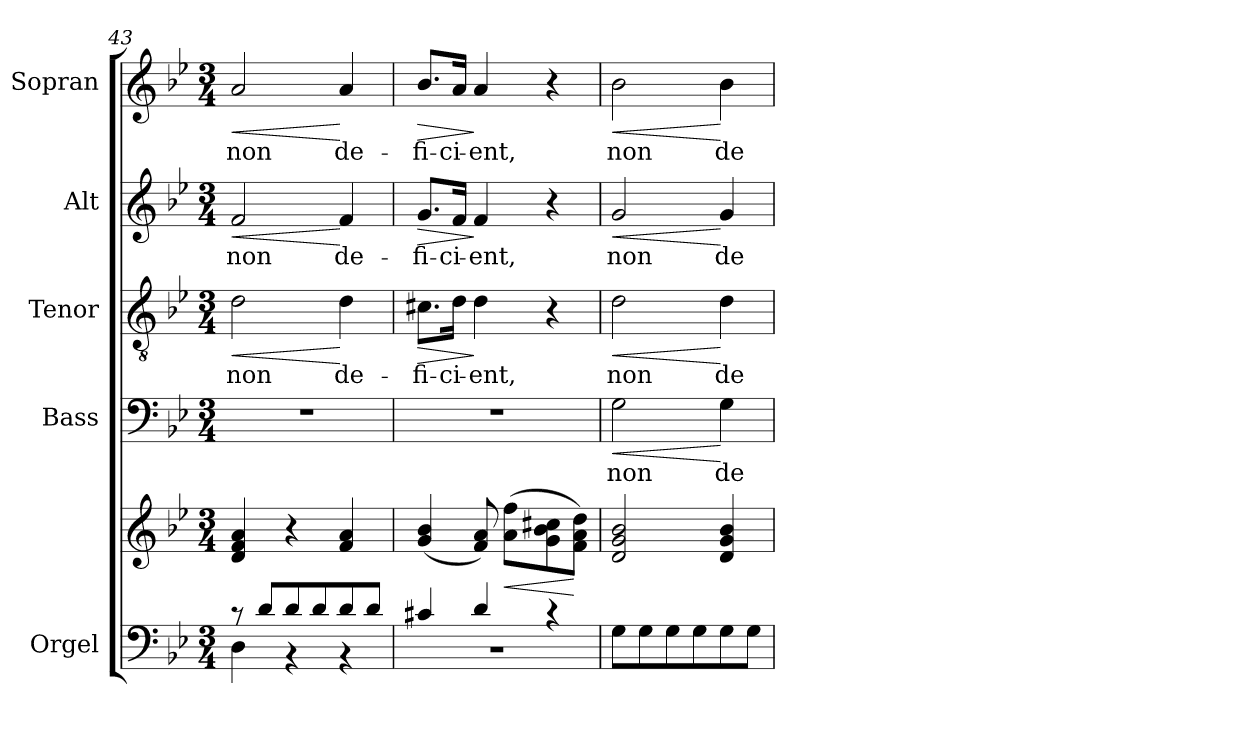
**kern	**kern	**dynam	**kern	**text	**dynam	**kern	**text	**dynam	**kern	**text	**dynam	**kern	**text	**dynam
*part5	*part5	*part5	*part4	*part4	*part4	*part3	*part3	*part3	*part2	*part2	*part2	*part1	*part1	*part1
*staff6	*staff5	*staff5/6	*staff4	*staff4	*staff4	*staff3	*staff3	*staff3	*staff2	*staff2	*staff2	*staff1	*staff1	*staff1
*I"Orgel	*	*	*I"Bass	*	*	*I"Tenor	*	*	*I"Alt	*	*	*I"Sopran	*	*
*I'Org.	*	*	*I'B.	*	*	*I'T.	*	*	*I'A.	*	*	*I'S.	*	*
*clefF4	*clefG2	*	*clefF4	*	*	*clefGv2	*	*	*clefG2	*	*	*clefG2	*	*
*k[b-e-]	*k[b-e-]	*	*k[b-e-]	*	*	*k[b-e-]	*	*	*k[b-e-]	*	*	*k[b-e-]	*	*
*B-:	*B-:	*	*B-:	*	*	*B-:	*	*	*B-:	*	*	*B-:	*	*
*M3/4	*M3/4	*	*M3/4	*	*	*M3/4	*	*	*M3/4	*	*	*M3/4	*	*
=43	=43	=43	=43	=43	=43	=43	=43	=43	=43	=43	=43	=43	=43	=43
*^	*	*	*	*	*	*	*	*	*	*	*	*	*	*
!	!	!	!	!	!	!	!	!LO:LY:b	!LO:HP:b	!	!LO:LY:b	!LO:HP:b	!	!LO:LY:b	!LO:HP:b
8rc	4D\	4d/ 4f/ 4a/	.	2.r	.	.	2d\	non	<	2f/	non	<	2a/	non	<
8d/L	.	.	.	.	.	.	.	.	.	.	.	.	.	.	.
8d/	4r	4r	.	.	.	.	.	.	.	.	.	.	.	.	.
8d/	.	.	.	.	.	.	.	.	.	.	.	.	.	.	.
!	!	!	!	!	!	!	!	!LO:LY:b	!	!	!LO:LY:b	!	!	!LO:LY:b	!
8d/	4r	4f/ 4a/	.	.	.	.	4d\	de-	[	4f/	de-	[	4a/	de-	[
8d/J	.	.	.	.	.	.	.	.	.	.	.	.	.	.	.
!!LO:PB:g=z
=44	=44	=44	=44	=44	=44	=44	=44	=44	=44	=44	=44	=44	=44	=44	=44
!	!LO:N:vis=1	!	!	!	!	!	!	!LO:LY:b	!LO:HP:b	!	!LO:LY:b	!LO:HP:b	!	!LO:LY:b	!LO:HP:b
4c#X/	2.r	(<4g/ 4b-/	.	2.r	.	.	8.c#X\L	-fi-	>	8.g/L	-fi-	>	8.b-/L	-fi-	>
!	!	!	!	!	!	!	!	!LO:LY:b	!	!	!LO:LY:b	!	!	!LO:LY:b	!
.	.	.	.	.	.	.	16d\Jk	-ci-	.	16f/Jk	-ci-	.	16a/Jk	-ci-	.
!	!	!	!	!	!	!	!	!LO:LY:b	!	!	!LO:LY:b	!	!	!LO:LY:b	!
4d/	.	8f/ 8a/)	.	.	.	.	4d\	-ent,	]	4f/	-ent,	]	4a/	-ent,	]
!	!	!	!LO:HP:b	!	!	!	!	!	!	!	!	!	!	!	!
.	.	(>8a\ 8ff\L	<	.	.	.	.	.	.	.	.	.	.	.	.
4rc	.	8g\ 8b-\ 8cc#X\	.	.	.	.	4r	.	.	4r	.	.	4r	.	.
.	.	8f\ 8a\ 8dd\J)	[	.	.	.	.	.	.	.	.	.	.	.	.
*v	*v	*	*	*	*	*	*	*	*	*	*	*	*	*	*
=45	=45	=45	=45	=45	=45	=45	=45	=45	=45	=45	=45	=45	=45	=45
!	!	!	!	!LO:LY:b	!LO:HP:b	!	!LO:LY:b	!LO:HP:b	!	!LO:LY:b	!LO:HP:b	!	!LO:LY:b	!LO:HP:b
8G\L	2d/ 2g/ 2b-/	.	2G\	non	<	2d\	non	<	2g/	non	<	2b-\	non	<
8G\	.	.	.	.	.	.	.	.	.	.	.	.	.	.
8G\	.	.	.	.	.	.	.	.	.	.	.	.	.	.
8G\	.	.	.	.	.	.	.	.	.	.	.	.	.	.
!	!	!	!	!LO:LY:b	!	!	!LO:LY:b	!	!	!LO:LY:b	!	!	!LO:LY:b	!
8G\	4d/ 4g/ 4b-/	.	4G\	de-	[	4d\	de-	[	4g/	de-	[	4b-\	de-	[
8G\J	.	.	.	.	.	.	.	.	.	.	.	.	.	.
=	=	=	=	=	=	=	=	=	=	=	=	=	=	=
*-	*-	*-	*-	*-	*-	*-	*-	*-	*-	*-	*-	*-	*-	*-
